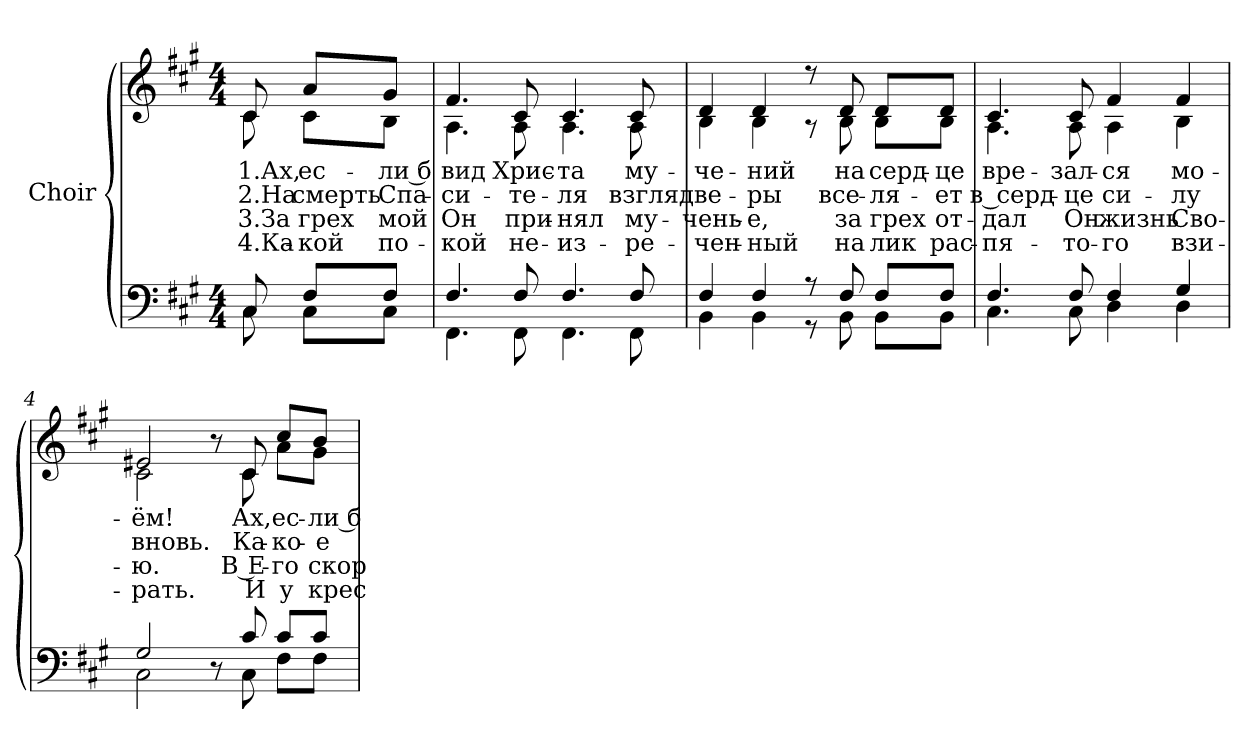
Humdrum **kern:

**kern	**kern	**text	**text	**text	**text
*part1	*part1	*part1	*part1	*part1	*part1
*staff2	*staff1	*staff1	*staff1	*staff1	*staff1
*I"Choir	*	*	*	*	*
!!LO:PB:g=z
*clefF4	*clefG2	*	*	*	*
*k[f#c#g#]	*k[f#c#g#]	*	*	*	*
*f#:	*f#:	*	*	*	*
*M4/4	*M4/4	*	*	*	*
*MM80	*MM80	*	*	*	*
=	=	=	=	=	=
*^	*^	*	*	*	*
!	!	!	!	!LO:LY:b:color=#000000	!LO:LY:b:color=#000000	!LO:LY:b:color=#000000	!LO:LY:b:color=#000000
8C#i/	8C#i\	8c#i/	8c#i\	1.Ах,	2.На	3.За	4.Ка-
!	!	!	!	!LO:LY:b:color=#000000	!LO:LY:b:color=#000000	!LO:LY:b:color=#000000	!LO:LY:b:color=#000000
8F#i/L	8C#i\L	8ai/L	8c#i\L	ес-	смерть	грех	-кой
!	!	!	!	!LO:LY:b:color=#000000	!LO:LY:b:color=#000000	!LO:LY:b:color=#000000	!LO:LY:b:color=#000000
8F#i/J	8C#i\J	8g#i/J	8Bi\J	-ли б	Спа-	мой	по-
=1	=1	=1	=1	=1	=1	=1	=1
!	!	!	!	!LO:LY:b:color=#000000	!LO:LY:b:color=#000000	!LO:LY:b:color=#000000	!LO:LY:b:color=#000000
4.F#i/	4.FF#i\	4.f#i/	4.Ai\	вид	-си-	Он	-кой
!	!	!	!	!LO:LY:b:color=#000000	!LO:LY:b:color=#000000	!LO:LY:b:color=#000000	!LO:LY:b:color=#000000
8F#i/	8FF#i\	8c#i/	8Ai\	Хрис-	-те-	при-	не-
!	!	!	!	!LO:LY:b:color=#000000	!LO:LY:b:color=#000000	!LO:LY:b:color=#000000	!LO:LY:b:color=#000000
4.F#i/	4.FF#i\	4.c#i/	4.Ai\	-та	-ля	-нял	-из-
!	!	!	!	!LO:LY:b:color=#000000	!LO:LY:b:color=#000000	!LO:LY:b:color=#000000	!LO:LY:b:color=#000000
8F#i/	8FF#i\	8c#i/	8Ai\	му-	взгляд	му-	-ре-
=2	=2	=2	=2	=2	=2	=2	=2
!	!	!	!	!LO:LY:b:color=#000000	!LO:LY:b:color=#000000	!LO:LY:b:color=#000000	!LO:LY:b:color=#000000
4F#i/	4BBi\	4di/	4Bi\	-че-	ве-	-чень-	-чен-
!	!	!	!	!LO:LY:b:color=#000000	!LO:LY:b:color=#000000	!LO:LY:b:color=#000000	!LO:LY:b:color=#000000
4F#i/	4BBi\	4di/	4Bi\	-ний	-ры	-е,	-ный
8r	8r	8r	8r	.	.	.	.
!	!	!	!	!LO:LY:b:color=#000000	!LO:LY:b:color=#000000	!LO:LY:b:color=#000000	!LO:LY:b:color=#000000
8F#i/	8BBi\	8di/	8Bi\	на	все-	за	на
!	!	!	!	!LO:LY:b:color=#000000	!LO:LY:b:color=#000000	!LO:LY:b:color=#000000	!LO:LY:b:color=#000000
8F#i/L	8BBi\L	8di/L	8Bi\L	серд-	-ля-	грех	лик
!	!	!	!	!LO:LY:b:color=#000000	!LO:LY:b:color=#000000	!LO:LY:b:color=#000000	!LO:LY:b:color=#000000
8F#i/J	8BBi\J	8di/J	8Bi\J	-це	-ет	от-	рас-
=3	=3	=3	=3	=3	=3	=3	=3
!	!	!	!	!LO:LY:b:color=#000000	!LO:LY:b:color=#000000	!LO:LY:b:color=#000000	!LO:LY:b:color=#000000
4.F#i/	4.C#i\	4.c#i/	4.Ai\	вре-	в серд-	-дал	-пя-
!	!	!	!	!LO:LY:b:color=#000000	!LO:LY:b:color=#000000	!LO:LY:b:color=#000000	!LO:LY:b:color=#000000
8F#i/	8C#i\	8c#i/	8Ai\	-зал-	-це	Он	-то-
!	!	!	!	!LO:LY:b:color=#000000	!LO:LY:b:color=#000000	!LO:LY:b:color=#000000	!LO:LY:b:color=#000000
4F#i/	4Di\	4f#i/	4Ai\	-ся	си-	жизнь	-го
!	!	!	!	!LO:LY:b:color=#000000	!LO:LY:b:color=#000000	!LO:LY:b:color=#000000	!LO:LY:b:color=#000000
4G#i/	4Di\	4f#i/	4Bi\	мо-	-лу	Сво-	взи-
!!LO:LB:g=z	!!
=4	=4	=4	=4	=4	=4	=4	=4
!	!	!	!	!LO:LY:b:color=#000000	!LO:LY:b:color=#000000	!LO:LY:b:color=#000000	!LO:LY:b:color=#000000
2G#i/	2C#i\	2e#Xi/	2c#i\	-ём!	вновь.	-ю.	-рать.
8ryy	8r	8r	8ryy	.	.	.	.
!	!	!	!	!LO:LY:b:color=#000000	!LO:LY:b:color=#000000	!LO:LY:b:color=#000000	!LO:LY:b:color=#000000
8c#i/	8C#i\	8c#i/	8c#i\	Ах,	Ка-	В Е-	И
!	!	!	!	!LO:LY:b:color=#000000	!LO:LY:b:color=#000000	!LO:LY:b:color=#000000	!LO:LY:b:color=#000000
8c#i/L	8F#i\L	8cc#i/L	8ai\L	ес-	-ко-	-го	у
!	!	!	!	!LO:LY:b:color=#000000	!LO:LY:b:color=#000000	!LO:LY:b:color=#000000	!LO:LY:b:color=#000000
8c#i/J	8F#i\J	8bi/J	8g#i\J	-ли б	-е	скор-	крес-
*v	*v	*	*	*	*	*	*
*	*v	*v	*	*	*	*
=	=	=	=	=	=
*-	*-	*-	*-	*-	*-
